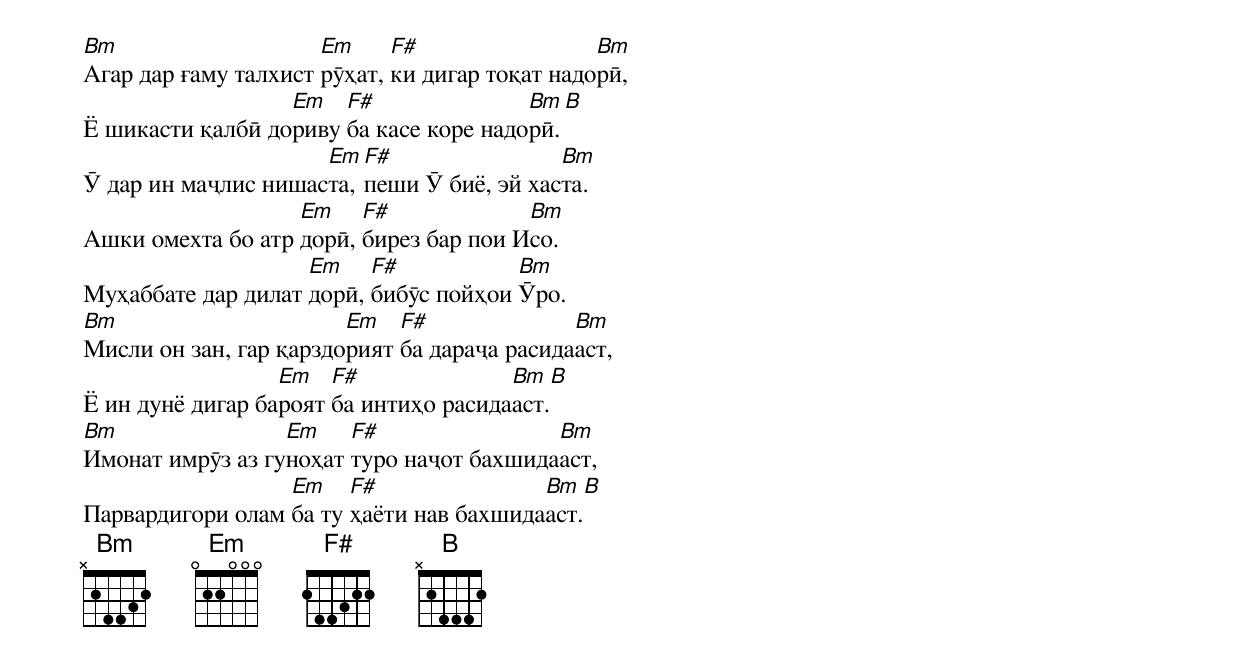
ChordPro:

[Bm]Агар дар ғаму талхист [Em]рӯҳат, [F#]ки дигар тоқат надо[Bm]рӣ,
Ё шикасти қалбӣ до[Em]риву [F#]ба касе коре надо[Bm]рӣ.[B]
Ӯ дар ин маҷлис нишас[Em]та, [F#]пеши Ӯ биё, эй хас[Bm]та.
Ашки омехта бо атр [Em]дорӣ, [F#]бирез бар пои И[Bm]со.
Муҳаббате дар дилат [Em]дорӣ, [F#]бибӯс пойҳои [Bm]Ӯро.
[Bm]Мисли он зан, гар қарздо[Em]рият [F#]ба дараҷа расида[Bm]аст,
Ё ин дунё дигар ба[Em]роят [F#]ба интиҳо расида[Bm]аст.[B]
[Bm]Имонат имрӯз аз гу[Em]ноҳат [F#]туро наҷот бахшида[Bm]аст,
Парвардигори олам [Em]ба ту [F#]ҳаёти нав бахшида[Bm]аст.[B]
